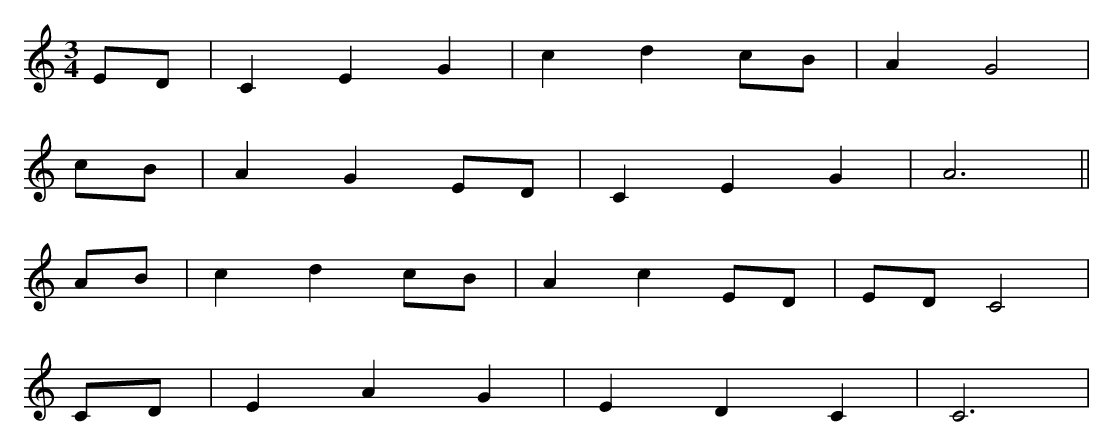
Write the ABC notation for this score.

X:1
M:3/4
K:C
ED|C2 E2 G2|c2 d2 cB|A2 G4|
cB|A2 G2 ED|C2 E2 G2|A6||
AB|c2 d2 cB|A2 c2 ED|ED C4|
CD|E2 A2 G2|E2 D2 C2|C6|
